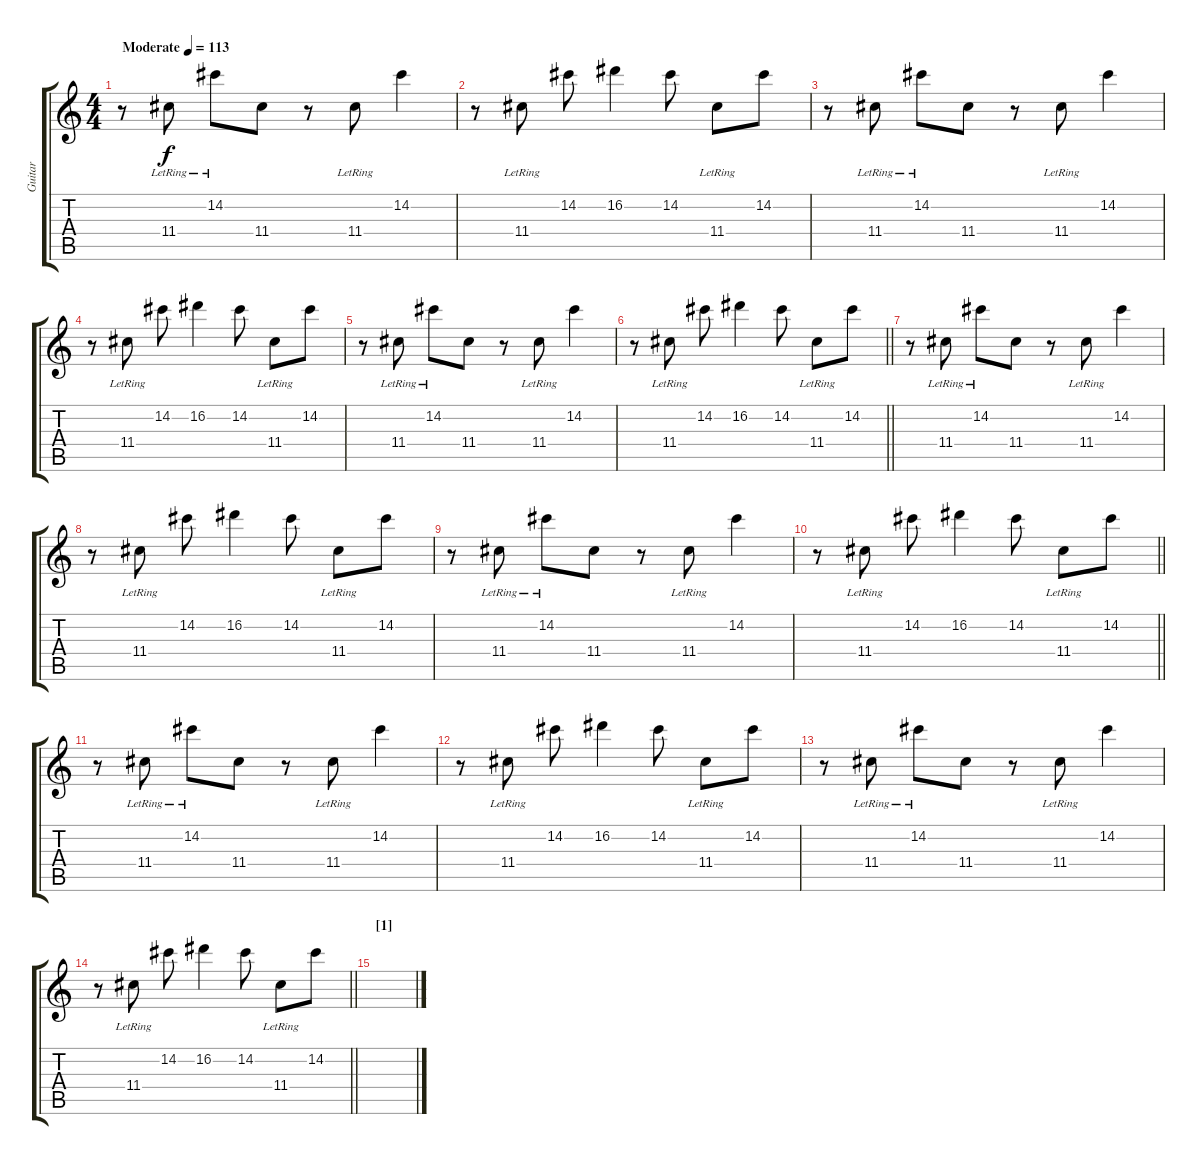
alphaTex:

\track ("Guitar" "Guitar") {instrument electricguitarclean}
\staff {score tabs}
\tuning (E4 B3 G3 D3 A2 E2) {hide}
\ts (4 4)
\tempo (113 "Moderate")
\clef g2
\ks c
r.8{dy f instrument electricguitarclean} 11.4{lr}.8 14.2{lr}.8 11.4.8 r.8 11.4{lr}.8 14.2.4 |
r.8 11.4{lr}.8 14.2.8 16.2.4 14.2.8 11.4{lr}.8 14.2.8 |
r.8 11.4{lr}.8 14.2{lr}.8 11.4.8 r.8 11.4{lr}.8 14.2.4 |
r.8 11.4{lr}.8 14.2.8 16.2.4 14.2.8 11.4{lr}.8 14.2.8 |
r.8 11.4{lr}.8 14.2{lr}.8 11.4.8 r.8 11.4{lr}.8 14.2.4 |
\barLineRight lightlight
r.8 11.4{lr}.8 14.2.8 16.2.4 14.2.8 11.4{lr}.8 14.2.8 |
\section ("" "")
r.8 11.4{lr}.8 14.2{lr}.8 11.4.8 r.8 11.4{lr}.8 14.2.4 |
r.8 11.4{lr}.8 14.2.8 16.2.4 14.2.8 11.4{lr}.8 14.2.8 |
r.8 11.4{lr}.8 14.2{lr}.8 11.4.8 r.8 11.4{lr}.8 14.2.4 |
\barLineRight lightlight
r.8 11.4{lr}.8 14.2.8 16.2.4 14.2.8 11.4{lr}.8 14.2.8 |
\section ("" "")
r.8 11.4{lr}.8 14.2{lr}.8 11.4.8 r.8 11.4{lr}.8 14.2.4 |
r.8 11.4{lr}.8 14.2.8 16.2.4 14.2.8 11.4{lr}.8 14.2.8 |
r.8 11.4{lr}.8 14.2{lr}.8 11.4.8 r.8 11.4{lr}.8 14.2.4 |
\barLineRight lightlight
r.8 11.4{lr}.8 14.2.8 16.2.4 14.2.8 11.4{lr}.8 14.2.8 |
\section ("" "[1]")
